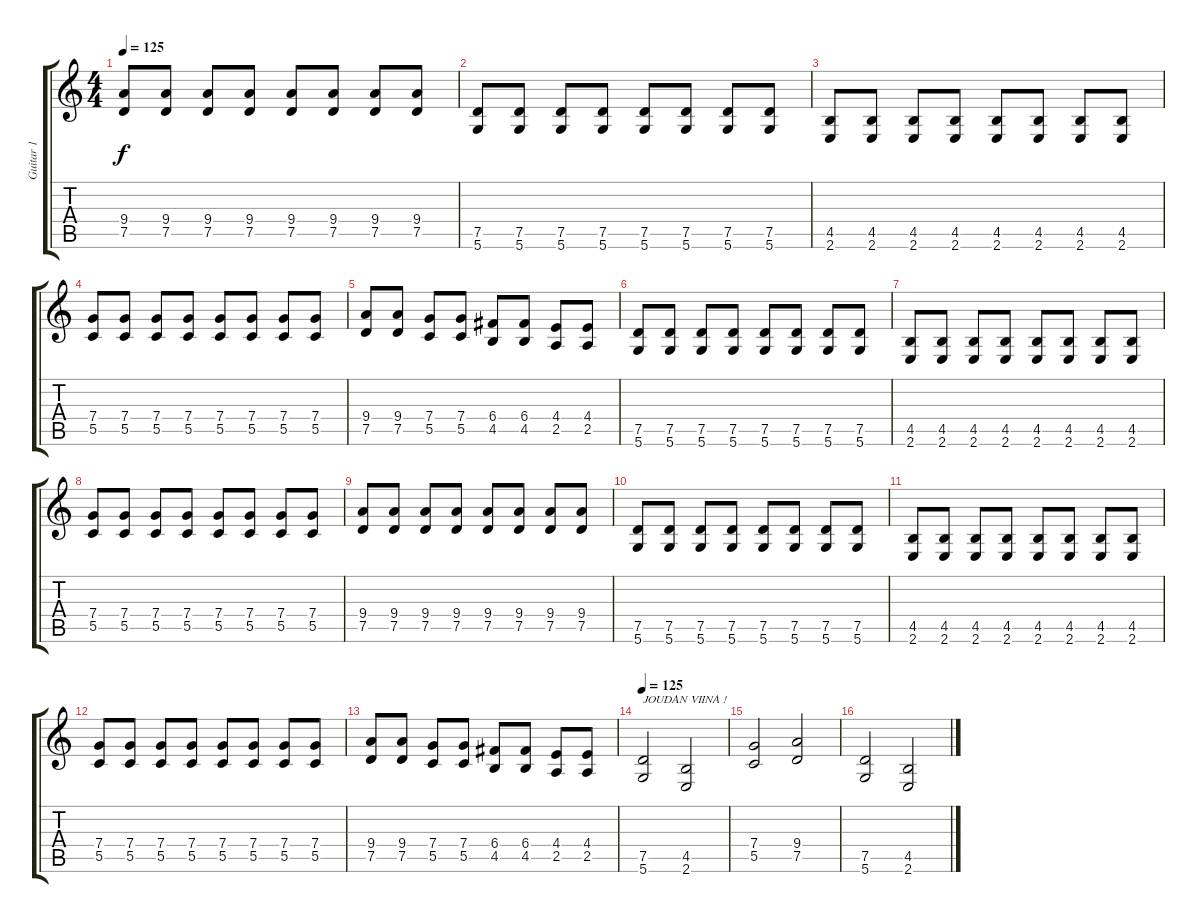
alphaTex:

\track ("Guitar 1" "Guitar 1") {instrument distortionguitar}
\staff {score tabs}
\tuning (D4 A3 F3 C3 G2 D2) {hide}
\ts (4 4)
\tempo 125
\clef g2
\ks c
(9.4 7.5).8{dy f} (9.4 7.5).8 (9.4 7.5).8 (9.4 7.5).8 (9.4 7.5).8 (9.4 7.5).8 (9.4 7.5).8 (9.4 7.5).8 |
(7.5 5.6).8 (7.5 5.6).8 (7.5 5.6).8 (7.5 5.6).8 (7.5 5.6).8 (7.5 5.6).8 (7.5 5.6).8 (7.5 5.6).8 |
(4.5 2.6).8 (4.5 2.6).8 (4.5 2.6).8 (4.5 2.6).8 (4.5 2.6).8 (4.5 2.6).8 (4.5 2.6).8 (4.5 2.6).8 |
(7.4 5.5).8 (7.4 5.5).8 (7.4 5.5).8 (7.4 5.5).8 (7.4 5.5).8 (7.4 5.5).8 (7.4 5.5).8 (7.4 5.5).8 |
(9.4 7.5).8 (9.4 7.5).8 (7.4 5.5).8 (7.4 5.5).8 (6.4 4.5).8 (6.4 4.5).8 (4.4 2.5).8 (4.4 2.5).8 |
(7.5 5.6).8 (7.5 5.6).8 (7.5 5.6).8 (7.5 5.6).8 (7.5 5.6).8 (7.5 5.6).8 (7.5 5.6).8 (7.5 5.6).8 |
(4.5 2.6).8 (4.5 2.6).8 (4.5 2.6).8 (4.5 2.6).8 (4.5 2.6).8 (4.5 2.6).8 (4.5 2.6).8 (4.5 2.6).8 |
(7.4 5.5).8 (7.4 5.5).8 (7.4 5.5).8 (7.4 5.5).8 (7.4 5.5).8 (7.4 5.5).8 (7.4 5.5).8 (7.4 5.5).8 |
(9.4 7.5).8 (9.4 7.5).8 (9.4 7.5).8 (9.4 7.5).8 (9.4 7.5).8 (9.4 7.5).8 (9.4 7.5).8 (9.4 7.5).8 |
(7.5 5.6).8 (7.5 5.6).8 (7.5 5.6).8 (7.5 5.6).8 (7.5 5.6).8 (7.5 5.6).8 (7.5 5.6).8 (7.5 5.6).8 |
(4.5 2.6).8 (4.5 2.6).8 (4.5 2.6).8 (4.5 2.6).8 (4.5 2.6).8 (4.5 2.6).8 (4.5 2.6).8 (4.5 2.6).8 |
(7.4 5.5).8 (7.4 5.5).8 (7.4 5.5).8 (7.4 5.5).8 (7.4 5.5).8 (7.4 5.5).8 (7.4 5.5).8 (7.4 5.5).8 |
(9.4 7.5).8 (9.4 7.5).8 (7.4 5.5).8 (7.4 5.5).8 (6.4 4.5).8 (6.4 4.5).8 (4.4 2.5).8 (4.4 2.5).8 |
\tempo 125
(7.5 5.6).2{txt "JOUDAN VIINA !"} (4.5 2.6).2 |
(7.4 5.5).2 (9.4 7.5).2 |
(7.5 5.6).2 (4.5 2.6).2
